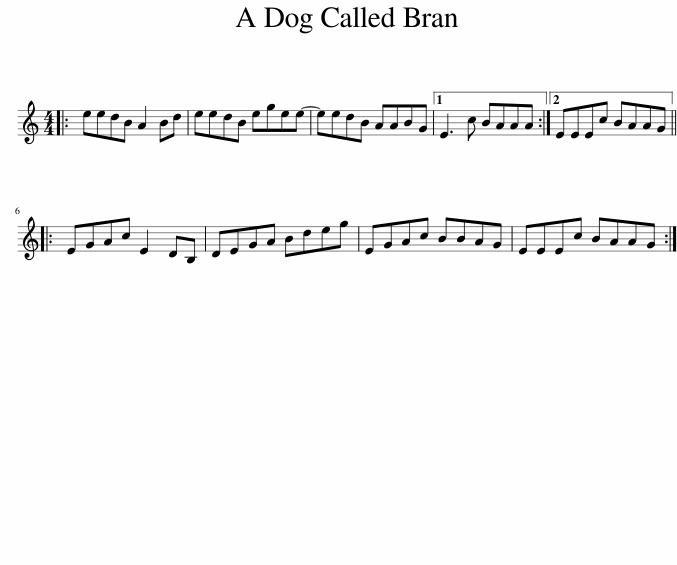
X:1
L:1/8
M:4/4
I:linebreak $
K:C
V:1 treble
V:1
|: eedB A2 Bd | eedB egee- | eedB AABG |1 E3 c BAAA :|2 EEEc BAAG |:$ %5
 EGAc E2 DB, | DEGA Bdeg | EGAc BBAG | EEEc BAAG :| %9
